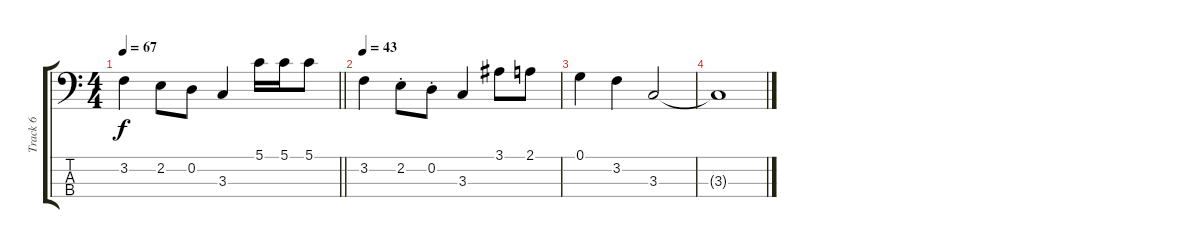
\track ("Track 6" "Track 6") {instrument electricbassfinger}
\staff {score tabs}
\tuning (G2 D2 A1 E1) {hide}
\ts (4 4)
\tempo 67
\clef f4
\barLineRight lightlight
\ks c
3.2.4{dy f} 2.2.8 0.2.8 3.3.4 5.1.16 5.1.16 5.1.8 |
\tempo 43
3.2.4 2.2{st}.8 0.2{st}.8 3.3.4 3.1.8 2.1.8 |
0.1.4 3.2.4 3.3.2 |
3.3{t}.1
